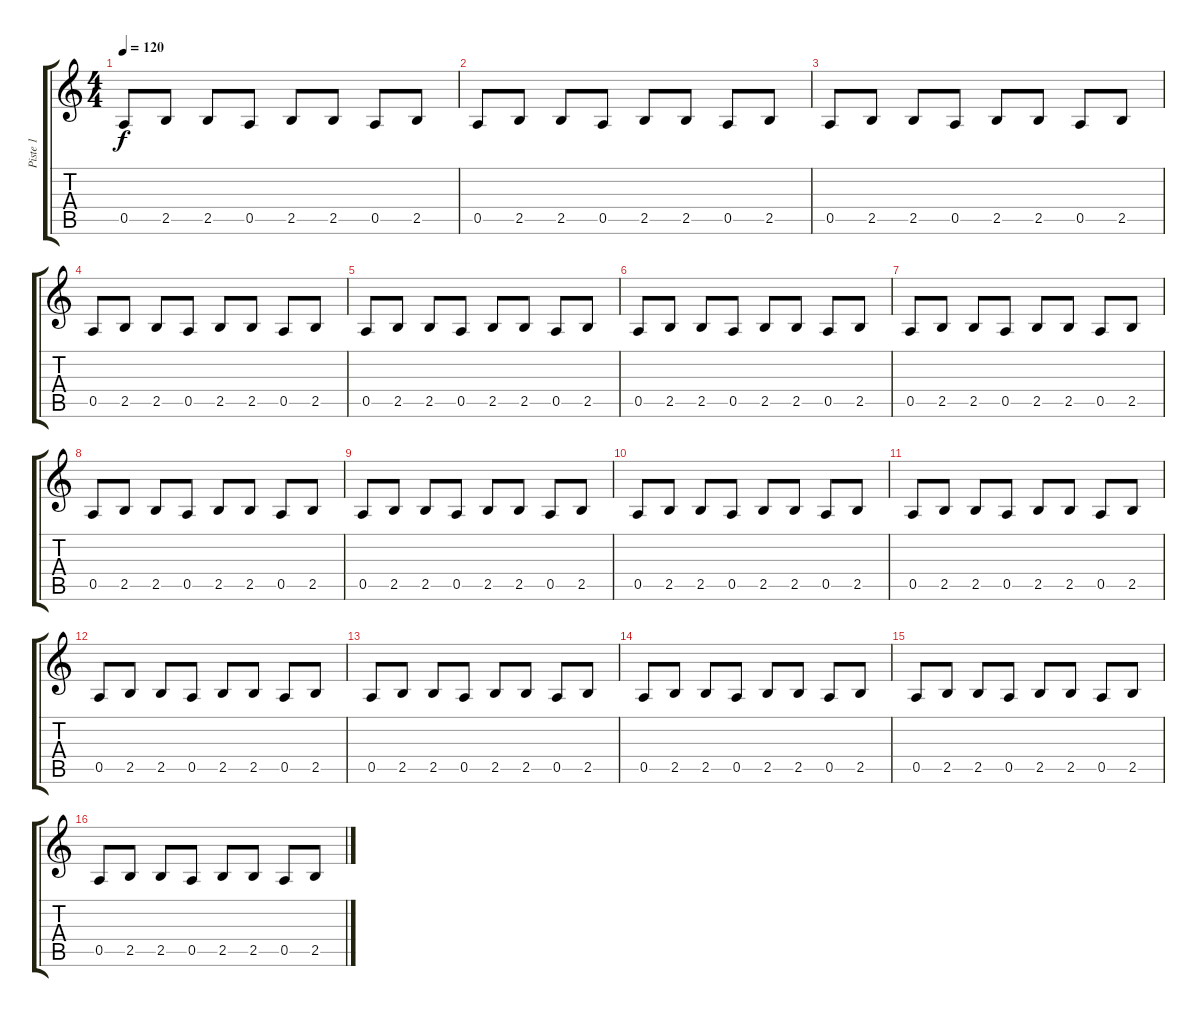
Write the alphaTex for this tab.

\track ("Piste 1" "Piste 1") {instrument acousticbass}
\staff {score tabs}
\tuning (E4 B3 G3 D3 A2 E2) {hide}
\ts (4 4)
\tempo 120
\clef g2
\ks c
0.5.8{dy f} 2.5.8 2.5.8 0.5.8 2.5.8 2.5.8 0.5.8 2.5.8 |
0.5.8 2.5.8 2.5.8 0.5.8 2.5.8 2.5.8 0.5.8 2.5.8 |
0.5.8 2.5.8 2.5.8 0.5.8 2.5.8 2.5.8 0.5.8 2.5.8 |
0.5.8 2.5.8 2.5.8 0.5.8 2.5.8 2.5.8 0.5.8 2.5.8 |
0.5.8 2.5.8 2.5.8 0.5.8 2.5.8 2.5.8 0.5.8 2.5.8 |
0.5.8 2.5.8 2.5.8 0.5.8 2.5.8 2.5.8 0.5.8 2.5.8 |
0.5.8 2.5.8 2.5.8 0.5.8 2.5.8 2.5.8 0.5.8 2.5.8 |
0.5.8 2.5.8 2.5.8 0.5.8 2.5.8 2.5.8 0.5.8 2.5.8 |
0.5.8 2.5.8 2.5.8 0.5.8 2.5.8 2.5.8 0.5.8 2.5.8 |
0.5.8 2.5.8 2.5.8 0.5.8 2.5.8 2.5.8 0.5.8 2.5.8 |
0.5.8 2.5.8 2.5.8 0.5.8 2.5.8 2.5.8 0.5.8 2.5.8 |
0.5.8 2.5.8 2.5.8 0.5.8 2.5.8 2.5.8 0.5.8 2.5.8 |
0.5.8 2.5.8 2.5.8 0.5.8 2.5.8 2.5.8 0.5.8 2.5.8 |
0.5.8 2.5.8 2.5.8 0.5.8 2.5.8 2.5.8 0.5.8 2.5.8 |
0.5.8 2.5.8 2.5.8 0.5.8 2.5.8 2.5.8 0.5.8 2.5.8 |
0.5.8 2.5.8 2.5.8 0.5.8 2.5.8 2.5.8 0.5.8 2.5.8
